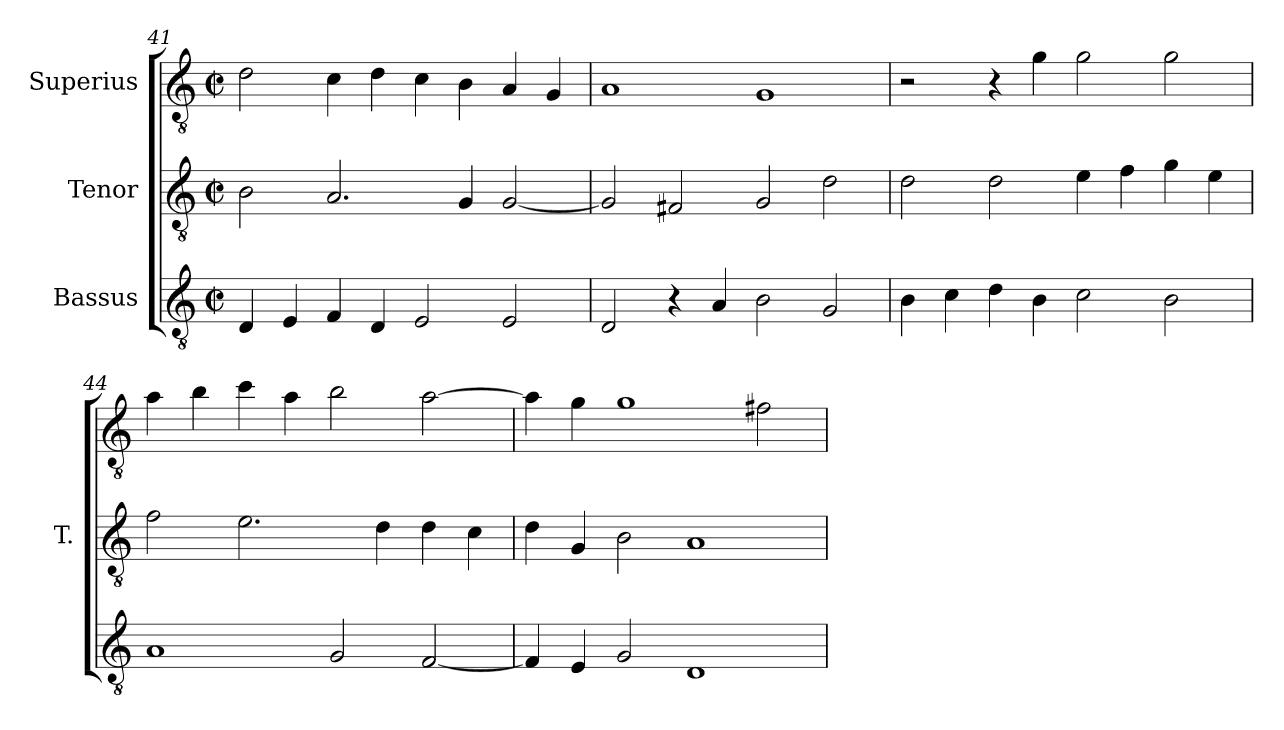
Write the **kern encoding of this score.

**kern	**kern	**kern
*part3	*part2	*part1
*staff3	*staff2	*staff1
*I"Bassus	*I"Tenor	*I"Superius
*	*I'T.	*
!!LO:PB:g=z
*clefGv2	*clefGv2	*clefGv2
*ITrd7c12	*ITrd7c12	*ITrd7c12
*k[]	*k[]	*k[]
*C:	*C:	*C:
*M2/2	*M2/2	*M2/2
*met(c|)	*met(c|)	*met(c|)
=41	=41	=41
4DDi/	2BBi\	2Di\
4EEi/	.	.
4FFi/	2.AAi/	4Ci\
4DDi/	.	4Di\
2EEi/	.	4Ci\
.	4GGi/	4BBi\
2EEi/	[<2GGi/	4AAi/
.	.	4GGi/
=42	=42	=42
2DDi/	2GGi/]	1AAi
4r	2FF#Xi/	.
4AAi/	.	.
2BBi\	2GGi/	1GGi
2GGi/	2Di\	.
=43	=43	=43
4BBi\	2Di\	2r
4Ci\	.	.
4Di\	2Di\	4r
4BBi\	.	4Gi\
2Ci\	4Ei\	2Gi\
.	4Fi\	.
2BBi\	4Gi\	2Gi\
.	4Ei\	.
=44	=44	=44
1AAi	2Fi\	4Ai\
.	.	4Bi\
.	2.Ei\	4ci\
.	.	4Ai\
2GGi/	.	2Bi\
.	4Di\	.
[<2FFi/	4Di\	[>2Ai\
.	4Ci\	.
!!LO:LB:g=z
=45	=45	=45
4FFi/]	4Di\	4Ai\]
4EEi/	4GGi/	4Gi\
2GGi/	2BBi\	1Gi
1DDi	1AAi	.
.	.	2F#Xi\
=	=	=
*-	*-	*-
